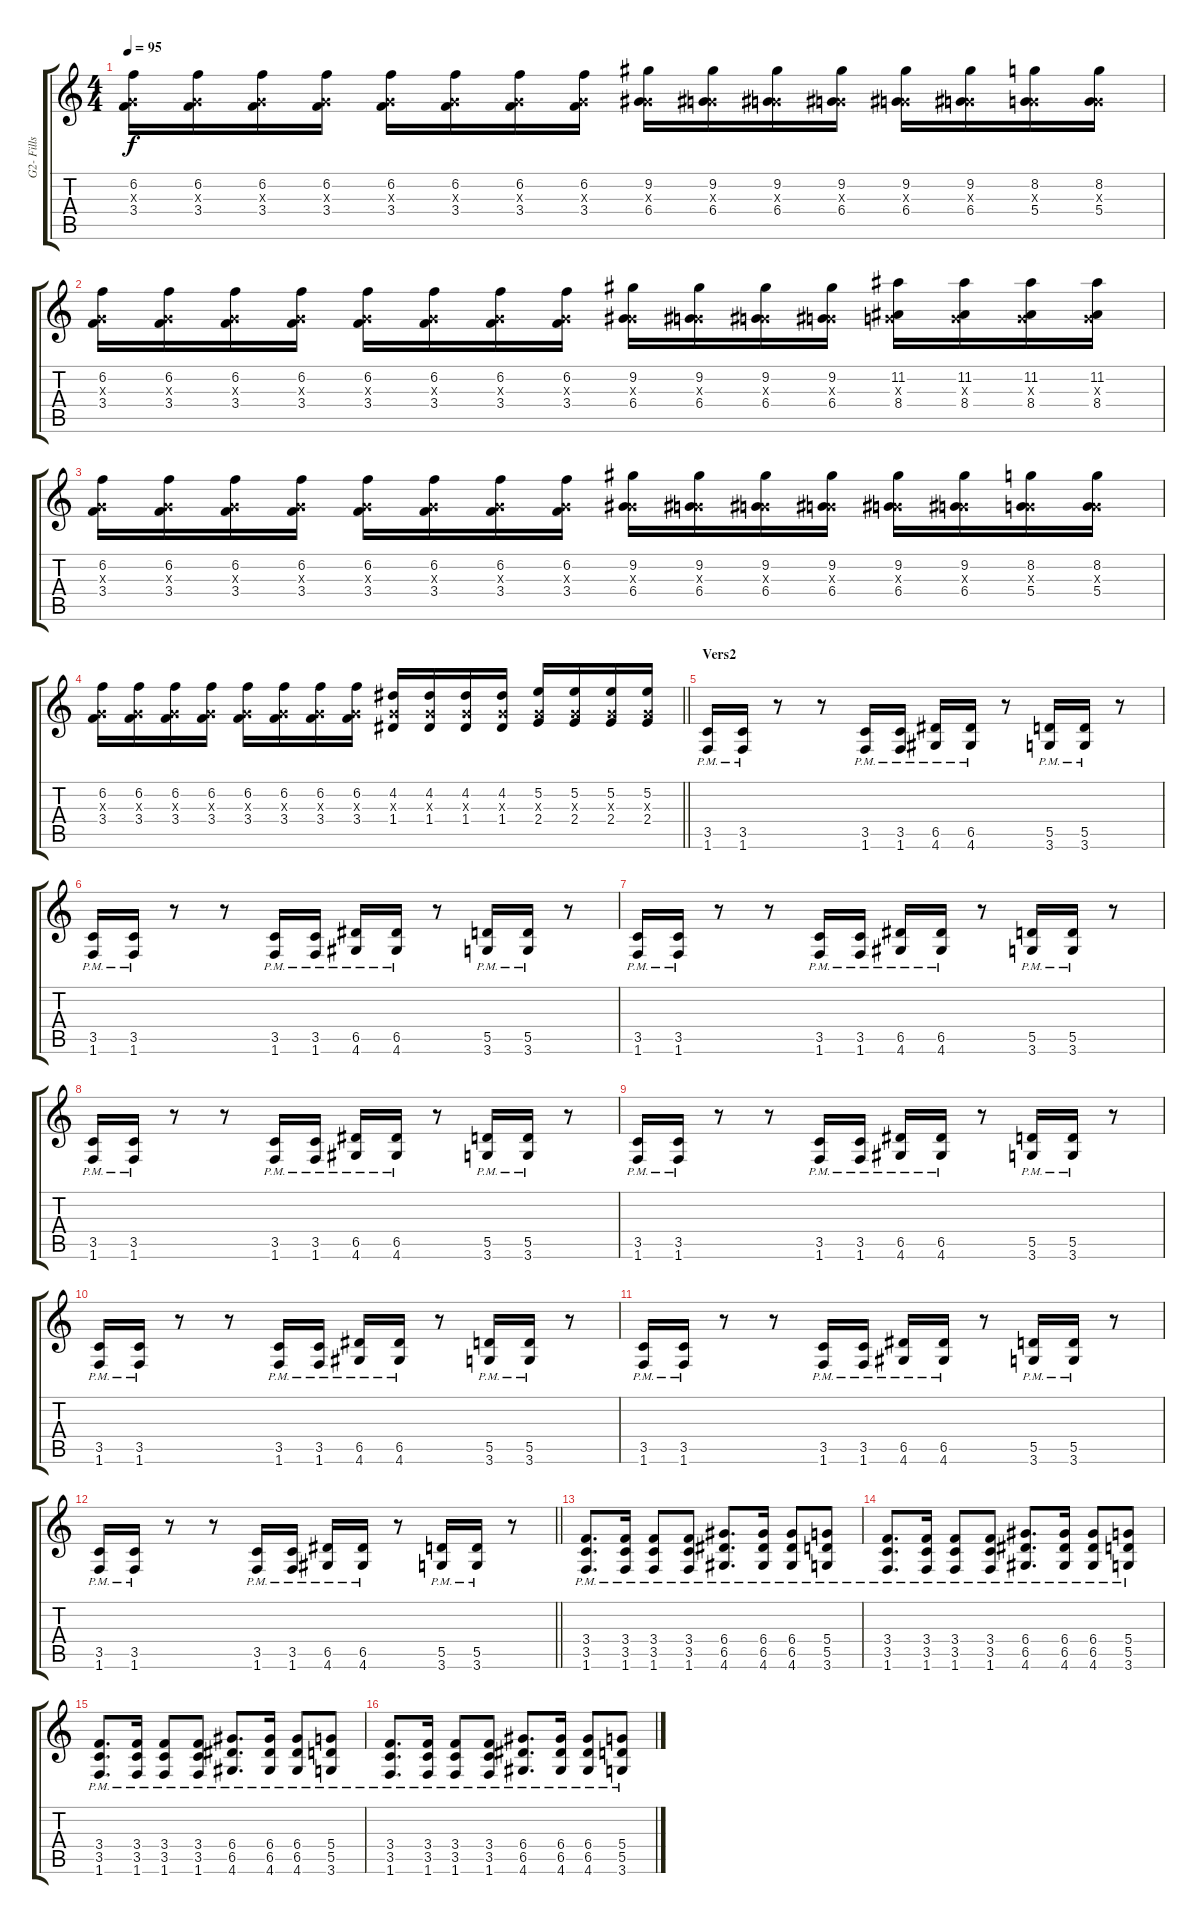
\track ("G2- Fills Background/Solo" "G2- Fills ") {instrument overdrivenguitar}
\staff {score tabs}
\tuning (E4 B3 G3 D3 A2 E2) {hide}
\ts (4 4)
\tempo 95
\clef g2
\ks c
(6.2 0.3{x} 3.4).16{dy f} (6.2 0.3{x} 3.4).16 (6.2 0.3{x} 3.4).16 (6.2 0.3{x} 3.4).16 (6.2 0.3{x} 3.4).16 (6.2 0.3{x} 3.4).16 (6.2 0.3{x} 3.4).16 (6.2 0.3{x} 3.4).16 (9.2 0.3{x} 6.4).16 (9.2 0.3{x} 6.4).16 (9.2 0.3{x} 6.4).16 (9.2 0.3{x} 6.4).16 (9.2 0.3{x} 6.4).16 (9.2 0.3{x} 6.4).16 (8.2 0.3{x} 5.4).16 (8.2 0.3{x} 5.4).16 |
(6.2 0.3{x} 3.4).16 (6.2 0.3{x} 3.4).16 (6.2 0.3{x} 3.4).16 (6.2 0.3{x} 3.4).16 (6.2 0.3{x} 3.4).16 (6.2 0.3{x} 3.4).16 (6.2 0.3{x} 3.4).16 (6.2 0.3{x} 3.4).16 (9.2 0.3{x} 6.4).16 (9.2 0.3{x} 6.4).16 (9.2 0.3{x} 6.4).16 (9.2 0.3{x} 6.4).16 (11.2 0.3{x} 8.4).16 (11.2 0.3{x} 8.4).16 (11.2 0.3{x} 8.4).16 (11.2 0.3{x} 8.4).16 |
(6.2 0.3{x} 3.4).16 (6.2 0.3{x} 3.4).16 (6.2 0.3{x} 3.4).16 (6.2 0.3{x} 3.4).16 (6.2 0.3{x} 3.4).16 (6.2 0.3{x} 3.4).16 (6.2 0.3{x} 3.4).16 (6.2 0.3{x} 3.4).16 (9.2 0.3{x} 6.4).16 (9.2 0.3{x} 6.4).16 (9.2 0.3{x} 6.4).16 (9.2 0.3{x} 6.4).16 (9.2 0.3{x} 6.4).16 (9.2 0.3{x} 6.4).16 (8.2 0.3{x} 5.4).16 (8.2 0.3{x} 5.4).16 |
\barLineRight lightlight
(6.2 0.3{x} 3.4).16 (6.2 0.3{x} 3.4).16 (6.2 0.3{x} 3.4).16 (6.2 0.3{x} 3.4).16 (6.2 0.3{x} 3.4).16 (6.2 0.3{x} 3.4).16 (6.2 0.3{x} 3.4).16 (6.2 0.3{x} 3.4).16 (4.2 0.3{x} 1.4).16 (4.2 0.3{x} 1.4).16 (4.2 0.3{x} 1.4).16 (4.2 0.3{x} 1.4).16 (5.2 0.3{x} 2.4).16 (5.2 0.3{x} 2.4).16 (5.2 0.3{x} 2.4).16 (5.2 0.3{x} 2.4).16 |
\section ("" "Vers2")
(3.5{pm} 1.6{pm}).16 (3.5{pm} 1.6{pm}).16 r.8 r.8 (3.5{pm} 1.6{pm}).16 (3.5{pm} 1.6{pm}).16 (6.5{pm} 4.6{pm}).16 (6.5{pm} 4.6{pm}).16 r.8 (5.5{pm} 3.6{pm}).16 (5.5{pm} 3.6{pm}).16 r.8 |
(3.5{pm} 1.6{pm}).16 (3.5{pm} 1.6{pm}).16 r.8 r.8 (3.5{pm} 1.6{pm}).16 (3.5{pm} 1.6{pm}).16 (6.5{pm} 4.6{pm}).16 (6.5{pm} 4.6{pm}).16 r.8 (5.5{pm} 3.6{pm}).16 (5.5{pm} 3.6{pm}).16 r.8 |
(3.5{pm} 1.6{pm}).16 (3.5{pm} 1.6{pm}).16 r.8 r.8 (3.5{pm} 1.6{pm}).16 (3.5{pm} 1.6{pm}).16 (6.5{pm} 4.6{pm}).16 (6.5{pm} 4.6{pm}).16 r.8 (5.5{pm} 3.6{pm}).16 (5.5{pm} 3.6{pm}).16 r.8 |
(3.5{pm} 1.6{pm}).16 (3.5{pm} 1.6{pm}).16 r.8 r.8 (3.5{pm} 1.6{pm}).16 (3.5{pm} 1.6{pm}).16 (6.5{pm} 4.6{pm}).16 (6.5{pm} 4.6{pm}).16 r.8 (5.5{pm} 3.6{pm}).16 (5.5{pm} 3.6{pm}).16 r.8 |
(3.5{pm} 1.6{pm}).16 (3.5{pm} 1.6{pm}).16 r.8 r.8 (3.5{pm} 1.6{pm}).16 (3.5{pm} 1.6{pm}).16 (6.5{pm} 4.6{pm}).16 (6.5{pm} 4.6{pm}).16 r.8 (5.5{pm} 3.6{pm}).16 (5.5{pm} 3.6{pm}).16 r.8 |
(3.5{pm} 1.6{pm}).16 (3.5{pm} 1.6{pm}).16 r.8 r.8 (3.5{pm} 1.6{pm}).16 (3.5{pm} 1.6{pm}).16 (6.5{pm} 4.6{pm}).16 (6.5{pm} 4.6{pm}).16 r.8 (5.5{pm} 3.6{pm}).16 (5.5{pm} 3.6{pm}).16 r.8 |
(3.5{pm} 1.6{pm}).16 (3.5{pm} 1.6{pm}).16 r.8 r.8 (3.5{pm} 1.6{pm}).16 (3.5{pm} 1.6{pm}).16 (6.5{pm} 4.6{pm}).16 (6.5{pm} 4.6{pm}).16 r.8 (5.5{pm} 3.6{pm}).16 (5.5{pm} 3.6{pm}).16 r.8 |
\barLineRight lightlight
(3.5{pm} 1.6{pm}).16 (3.5{pm} 1.6{pm}).16 r.8 r.8 (3.5{pm} 1.6{pm}).16 (3.5{pm} 1.6{pm}).16 (6.5{pm} 4.6{pm}).16 (6.5{pm} 4.6{pm}).16 r.8 (5.5{pm} 3.6{pm}).16 (5.5{pm} 3.6{pm}).16 r.8 |
(3.4{pm} 3.5{pm} 1.6{pm}).8{d} (3.4{pm} 3.5{pm} 1.6{pm}).16 (3.4{pm} 3.5{pm} 1.6{pm}).8 (3.4{pm} 3.5{pm} 1.6{pm}).8 (6.4{pm} 6.5{pm} 4.6{pm}).8{d} (6.4{pm} 6.5{pm} 4.6{pm}).16 (6.4{pm} 6.5{pm} 4.6{pm}).8 (5.4{pm} 5.5{pm} 3.6{pm}).8 |
(3.4{pm} 3.5{pm} 1.6{pm}).8{d} (3.4{pm} 3.5{pm} 1.6{pm}).16 (3.4{pm} 3.5{pm} 1.6{pm}).8 (3.4{pm} 3.5{pm} 1.6{pm}).8 (6.4{pm} 6.5{pm} 4.6{pm}).8{d} (6.4{pm} 6.5{pm} 4.6{pm}).16 (6.4{pm} 6.5{pm} 4.6{pm}).8 (5.4{pm} 5.5{pm} 3.6{pm}).8 |
(3.4{pm} 3.5{pm} 1.6{pm}).8{d} (3.4{pm} 3.5{pm} 1.6{pm}).16 (3.4{pm} 3.5{pm} 1.6{pm}).8 (3.4{pm} 3.5{pm} 1.6{pm}).8 (6.4{pm} 6.5{pm} 4.6{pm}).8{d} (6.4{pm} 6.5{pm} 4.6{pm}).16 (6.4{pm} 6.5{pm} 4.6{pm}).8 (5.4{pm} 5.5{pm} 3.6{pm}).8 |
(3.4{pm} 3.5{pm} 1.6{pm}).8{d} (3.4{pm} 3.5{pm} 1.6{pm}).16 (3.4{pm} 3.5{pm} 1.6{pm}).8 (3.4{pm} 3.5{pm} 1.6{pm}).8 (6.4{pm} 6.5{pm} 4.6{pm}).8{d} (6.4{pm} 6.5{pm} 4.6{pm}).16 (6.4{pm} 6.5{pm} 4.6{pm}).8 (5.4{pm} 5.5{pm} 3.6{pm}).8
